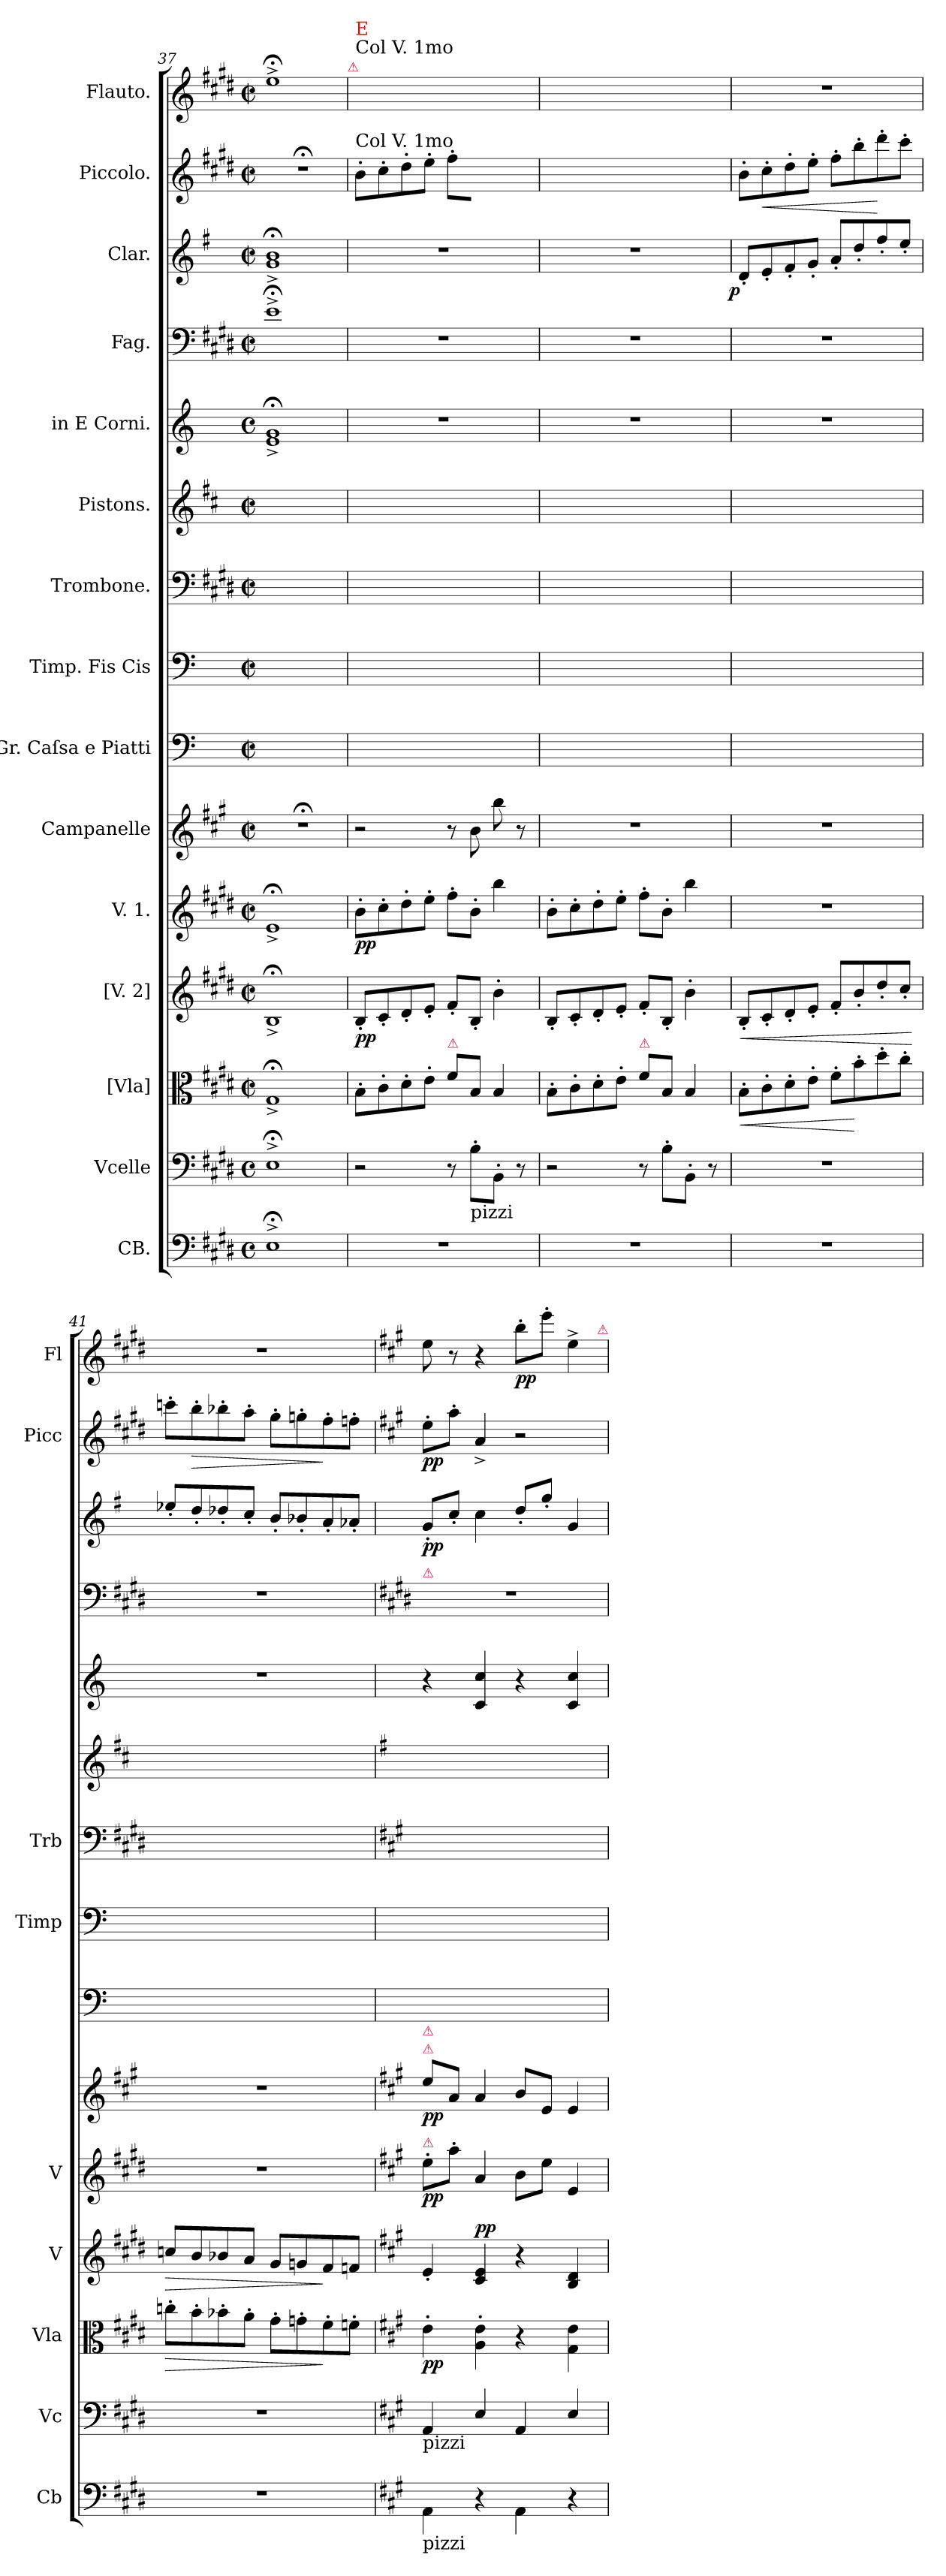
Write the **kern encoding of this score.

**kern	**kern	**kern	**dynam	**kern	**dynam	**kern	**dynam	**kern	**dynam	**kern	**kern	**kern	**kern	**kern	**kern	**kern	**dynam	**kern	**dynam	**kern	**dynam
*part15	*part14	*part13	*part13	*part12	*part12	*part11	*part11	*part10	*part10	*part9	*part8	*part7	*part6	*part5	*part4	*part3	*part3	*part2	*part2	*part1	*part1
*staff15	*staff14	*staff13	*staff13	*staff12	*staff12	*staff11	*staff11	*staff10	*staff10	*staff9	*staff8	*staff7	*staff6	*staff5	*staff4	*staff3	*staff3	*staff2	*staff2	*staff1	*staff1
*I"CB.	*I"Vcelle	*I"[Vla]	*	*I"[V. 2]	*	*I"V. 1.	*	*I"Campanelle	*	*I"Gr. Caſsa e Piatti	*I"Timp. Fis Cis	*I"Trombone.	*I"Pistons.	*I"in E Corni.	*I"Fag.	*I"Clar.	*	*I"Piccolo.	*	*I"Flauto.	*
*I'Cb	*I'Vc	*I'Vla	*	*I'V	*	*I'V	*	*	*	*	*I'Timp	*I'Trb	*	*	*	*	*	*I'Picc	*	*I'Fl	*
*clefF4	*clefF4	*clefC3	*	*clefG2	*	*clefG2	*	*clefG2	*	*clefF4	*clefF4	*clefF4	*clefG2	*clefG2	*clefF4	*clefG2	*	*clefG2	*	*clefG2	*
*	*	*	*	*	*	*	*	*	*	*	*	*	*ITrd-1c-2	*ITrd5c8	*	*ITrd2c3	*	*	*	*	*
*k[f#c#g#d#]	*k[f#c#g#d#]	*k[f#c#g#d#]	*	*k[f#c#g#d#]	*	*k[f#c#g#d#]	*	*k[f#c#g#]	*	*k[]	*k[]	*k[f#c#g#d#]	*k[f#c#g#d#]	*k[f#c#g#d#]	*k[f#c#g#d#]	*k[f#c#g#d#]	*	*k[f#c#g#d#]	*	*k[f#c#g#d#]	*
*M2/2	*M2/2	*M2/2	*	*M2/2	*	*M2/2	*	*M2/2	*	*M2/2	*M2/2	*M2/2	*M2/2	*M2/2	*M2/2	*M2/2	*	*M2/2	*	*M2/2	*
*met(c)	*met(c)	*met(c|)	*	*met(c|)	*	*met(c|)	*	*met(c|)	*	*met(c|)	*met(c|)	*met(c|)	*met(c|)	*met(c)	*met(c|)	*met(c|)	*	*met(c|)	*	*met(c|)	*
=37	=37	=37	=37	=37	=37	=37	=37	=37	=37	=37	=37	=37	=37	=37	=37	=37	=37	=37	=37	=37	=37
1E;<^<	1E;<^<	1G#;<^	.	1B;<^	.	1e;<^	.	1r;<	.	1ryy	1ryy	1ryy	1ryy	1G#;<^ 1B;<^	1e;<^	1e;<^ 1g#;<^	.	1r;<	.	1ee;<^<	.
!	!	!	!	!	!	!	!	!	!	!	!	!	!	!	!	!	!	!	!	!LO:TX:a:color=crimson:t=⚠	!
=38	=38	=38	=38	=38	=38	=38	=38	=38	=38	=38	=38	=38	=38	=38	=38	=38	=38	=38	=38	=38	=38
!	!	!	!	!	!	!	!	!	!	!	!	!	!	!	!	!	!	!	!	!LO:TX:a:t=Col V. 1mo	!
!	!	!	!	!	!	!	!	!	!	!	!	!	!	!	!	!	!	!	!	!LO:TX:a:color=red:t=E	!
!	!	!	!	!	!	!	!	!	!	!	!	!	!	!	!	!	!	!LO:TX:a:t=Col V. 1mo	!	!	!
1r	2r	8B'\L	.	8B'/L	pp	8b'\L	pp	2r	.	1ryy	1ryy	1ryy	1ryy	1r	1r	1r	.	8b'\L	.	8b'\Lyy	.
.	.	8c#'\	.	8c#'/	.	8cc#'\	.	.	.	.	.	.	.	.	.	.	.	8cc#'\	.	8cc#'\yy	.
.	.	8d#'\	.	8d#'/	.	8dd#'\	.	.	.	.	.	.	.	.	.	.	.	8dd#'\	.	8dd#'\yy	.
.	.	8e'\J	.	8e'/J	.	8ee'\J	.	.	.	.	.	.	.	.	.	.	.	8ee'\J	.	8ee'\Jyy	.
!	!	!LO:TX:a:color=crimson:t=⚠	!	!	!	!	!	!	!	!	!	!	!	!	!	!	!	!	!	!	!
.	8r	8f#\L	.	8f#'/L	.	8ff#'\L	.	8r	.	.	.	.	.	.	.	.	.	8ff#'\L	.	8ff#'\Lyy	.
!	!LO:TX:b:t=pizzi	!	!	!	!	!	!	!	!	!	!	!	!	!	!	!	!	!	!	!	!
.	8B'\L	8B/J	.	8B'/J	.	8b'\J	.	8b\	.	.	.	.	.	.	.	.	.	8b'\Jyy	.	8b'\Jyy	.
.	8BB'\J	4B/	.	4b'\	.	4bb\	.	8bb\	.	.	.	.	.	.	.	.	.	4bb\yy	.	4bb\yy	.
.	8r	.	.	.	.	.	.	8r	.	.	.	.	.	.	.	.	.	.	.	.	.
=39	=39	=39	=39	=39	=39	=39	=39	=39	=39	=39	=39	=39	=39	=39	=39	=39	=39	=39	=39	=39	=39
1r	2r	8B'\L	.	8B'/L	.	8b'\L	.	1r	.	1ryy	1ryy	1ryy	1ryy	1r	1r	1r	.	8b'\Lyy	.	8b'\Lyy	.
.	.	8c#'\	.	8c#'/	.	8cc#'\	.	.	.	.	.	.	.	.	.	.	.	8cc#'\yy	.	8cc#'\yy	.
.	.	8d#'\	.	8d#'/	.	8dd#'\	.	.	.	.	.	.	.	.	.	.	.	8dd#'\yy	.	8dd#'\yy	.
.	.	8e'\J	.	8e'/J	.	8ee'\J	.	.	.	.	.	.	.	.	.	.	.	8ee'\Jyy	.	8ee'\Jyy	.
!	!	!LO:TX:a:color=crimson:t=⚠	!	!	!	!	!	!	!	!	!	!	!	!	!	!	!	!	!	!	!
.	8r	8f#\L	.	8f#'/L	.	8ff#'\L	.	.	.	.	.	.	.	.	.	.	.	8ff#'\Lyy	.	8ff#'\Lyy	.
.	8B'\L	8B/J	.	8B'/J	.	8b'\J	.	.	.	.	.	.	.	.	.	.	.	8b'\Jyy	.	8b'\Jyy	.
.	8BB'\J	4B/	.	4b'\	.	4bb\	.	.	.	.	.	.	.	.	.	.	.	4bb\yy	.	4bb\yy	.
.	8r	.	.	.	.	.	.	.	.	.	.	.	.	.	.	.	.	.	.	.	.
=40	=40	=40	=40	=40	=40	=40	=40	=40	=40	=40	=40	=40	=40	=40	=40	=40	=40	=40	=40	=40	=40
!	!	!	!LO:HP:b	!	!LO:HP:b	!	!	!	!	!	!	!	!	!	!	!	!LO:DY:rj	!	!	!	!
1r	1r	8B'\L	<	8B'/L	<	1r	.	1r	.	1ryy	1ryy	1ryy	1ryy	1r	1r	8B'/L	p	8b'\L	.	1r	.
!	!	!	!	!	!	!	!	!	!	!	!	!	!	!	!	!	!	!	!LO:HP:b	!	!
.	.	8c#'\	.	8c#'/	.	.	.	.	.	.	.	.	.	.	.	8c#'/	.	8cc#'\	<	.	.
.	.	8d#'\	.	8d#'/	.	.	.	.	.	.	.	.	.	.	.	8d#'/	.	8dd#'\	.	.	.
.	.	8e'\J	.	8e'/J	.	.	.	.	.	.	.	.	.	.	.	8e'/J	.	8ee'\J	.	.	.
.	.	8f#'\L	.	8f#'/L	.	.	.	.	.	.	.	.	.	.	.	8f#'/L	.	8ff#'\L	.	.	.
.	.	8b'\	[	8b'/	.	.	.	.	.	.	.	.	.	.	.	8b'/	.	8bb'\	.	.	.
.	.	8dd#'\	.	8dd#'/	.	.	.	.	.	.	.	.	.	.	.	8dd#'/	.	8ddd#'\	[	.	.
.	.	8cc#'\J	.	8cc#'/J	.	.	.	.	.	.	.	.	.	.	.	8cc#'/J	.	8ccc#'\J	.	.	.
.	.	.	.	.	[	.	.	.	.	.	.	.	.	.	.	.	.	.	.	.	.
=41	=41	=41	=41	=41	=41	=41	=41	=41	=41	=41	=41	=41	=41	=41	=41	=41	=41	=41	=41	=41	=41
!	!	!	!LO:HP:b	!	!LO:HP:b	!	!	!	!	!	!	!	!	!	!	!	!	!	!	!	!
1r	1r	8ccn'\L	>	8ccn/L	>	1r	.	1r	.	1ryy	1ryy	1ryy	1ryy	1r	1r	8ccn'/L	.	8cccn'\L	.	1r	.
!	!	!	!	!	!	!	!	!	!	!	!	!	!	!	!	!	!	!	!LO:HP:b	!	!
.	.	8b'\	.	8b/	.	.	.	.	.	.	.	.	.	.	.	8b'/	.	8bb'\	>	.	.
.	.	8b-X'\	.	8b-X/	.	.	.	.	.	.	.	.	.	.	.	8b-X'/	.	8bb-X'\	.	.	.
.	.	8a'\J	.	8a/J	.	.	.	.	.	.	.	.	.	.	.	8a'/J	.	8aa'\J	.	.	.
.	.	8g#'\L	.	8g#/L	.	.	.	.	.	.	.	.	.	.	.	8g#'/L	.	8gg#'\L	.	.	.
.	.	8gn'\	.	8gn/	.	.	.	.	.	.	.	.	.	.	.	8gn'/	.	8ggn'\	.	.	.
.	.	8f#'\	]	8f#/	]	.	.	.	.	.	.	.	.	.	.	8f#'/	.	8ff#'\	]	.	.
.	.	8fn'\J	.	8fn/J	.	.	.	.	.	.	.	.	.	.	.	8fn'/J	.	8ffn'\J	.	.	.
=42	=42	=42	=42	=42	=42	=42	=42	=42	=42	=42	=42	=42	=42	=42	=42	=42	=42	=42	=42	=42	=42
*k[f#c#g#]	*k[f#c#g#]	*k[f#c#g#]	*	*k[f#c#g#]	*	*k[f#c#g#]	*	*k[f#c#g#]	*	*k[]	*k[]	*k[f#c#g#]	*k[f#c#g#]	*	*	*k[f#c#g#]	*	*k[f#c#g#]	*	*k[f#c#g#]	*
!	!	!	!	!	!	!	!	!	!	!	!	!	!	!	!LO:TX:a:color=crimson:t=⚠	!	!	!	!	!	!
!	!	!	!	!	!	!	!	!LO:TX:a:color=crimson:t=⚠	!	!	!	!	!	!	!	!	!	!	!	!	!
!	!	!	!	!	!	!	!	!LO:TX:a:color=crimson:t=⚠	!	!	!	!	!	!	!	!	!	!	!	!	!
!	!	!	!	!	!	!LO:TX:a:color=crimson:t=⚠	!	!	!	!	!	!	!	!	!	!	!	!	!	!	!
!	!LO:TX:b:t=pizzi	!	!	!	!	!	!	!	!	!	!	!	!	!	!	!	!	!	!	!	!
!LO:TX:b:t=pizzi	!	!	!	!	!	!	!	!	!	!	!	!	!	!	!	!	!	!	!	!	!
4AA\	4AA/	4e'\	pp	4e'/	.	8ee'\L	pp	8ee\L	pp.	1ryy	1ryy	1ryy	1ryy	4r	1r	8e'/L	pp	8ee'\L	pp	8ee\	.
.	.	.	.	.	.	8aa'\J	.	8a/J	.	.	.	.	.	.	.	8a'/J	.	8aa'\J	.	8r	.
!	!	!	!	!	!LO:DY:a	!	!	!	!	!	!	!	!	!	!	!	!	!	!	!	!
4r	4E/	4A'\ 4e'\	.	4c#/ 4e/	pp	4a/	.	4a/	.	.	.	.	.	4E/ 4e/	.	4a\	.	4a^/	.	4r	.
4AA\	4AA/	4r	.	4r	.	8b\L	.	8b/L	.	.	.	.	.	4r	.	8b'/L	.	2r	.	8bb'\L	pp.
.	.	.	.	.	.	8ee\J	.	8e/J	.	.	.	.	.	.	.	8ee'/J	.	.	.	8eee'\J	.
4r	4E/	4G#\ 4e\	.	4B/ 4d/	.	4e/	.	4e/	.	.	.	.	.	4E/ 4e/	.	4e/	.	.	.	4ee^\	.
!	!	!	!	!	!	!	!	!	!	!	!	!	!	!	!	!	!	!	!	!LO:TX:a:color=crimson:t=⚠	!
=	=	=	=	=	=	=	=	=	=	=	=	=	=	=	=	=	=	=	=	=	=
*-	*-	*-	*-	*-	*-	*-	*-	*-	*-	*-	*-	*-	*-	*-	*-	*-	*-	*-	*-	*-	*-
